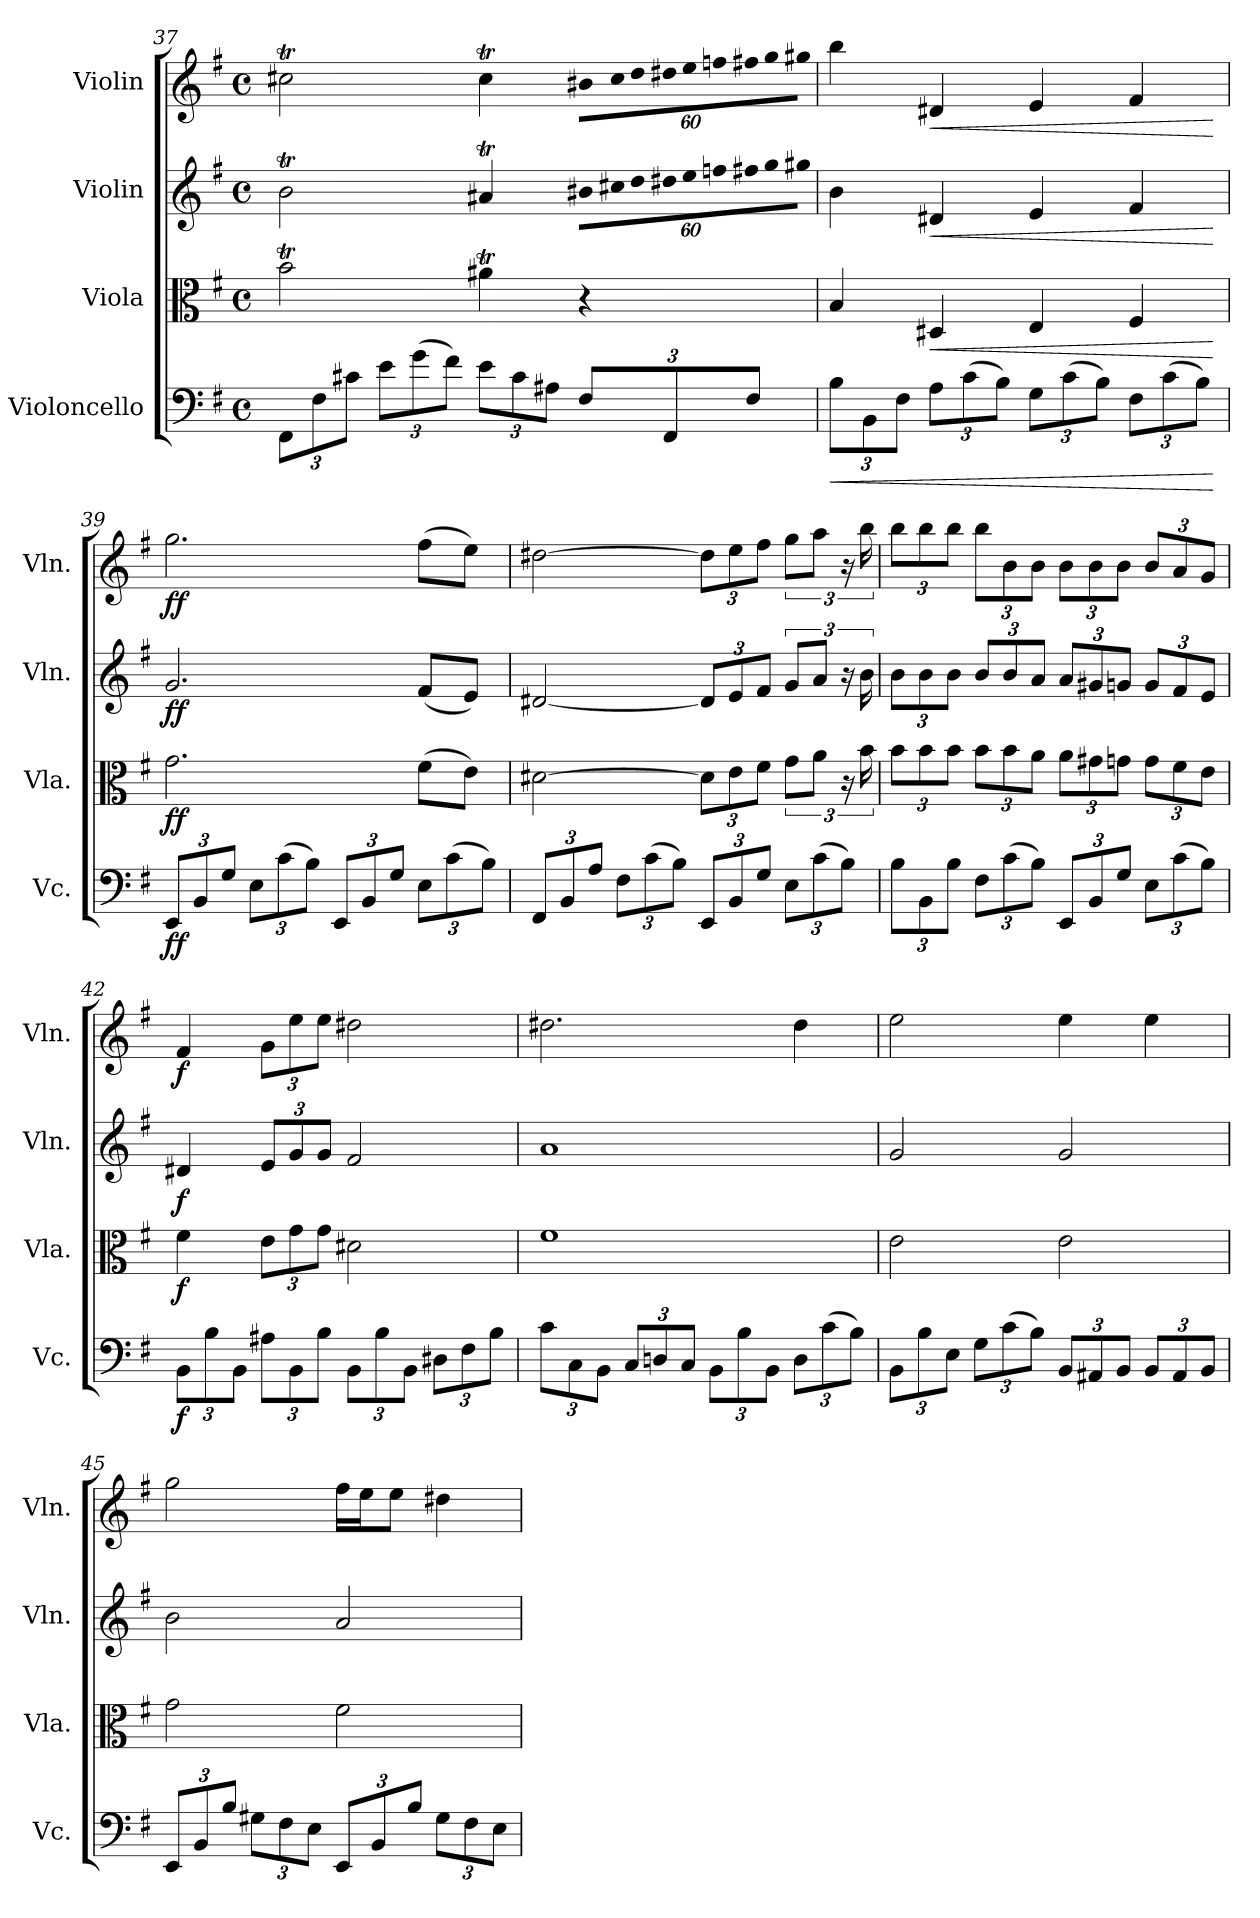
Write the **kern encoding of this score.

**kern	**dynam	**kern	**dynam	**kern	**dynam	**kern	**dynam
*part4	*part4	*part3	*part3	*part2	*part2	*part1	*part1
*staff4	*staff4	*staff3	*staff3	*staff2	*staff2	*staff1	*staff1
*I"Violoncello	*	*I"Viola	*	*I"Violin	*	*I"Violin	*
*I'Vc.	*	*I'Vla.	*	*I'Vln.	*	*I'Vln.	*
*clefF4	*	*clefC3	*	*clefG2	*	*clefG2	*
*k[f#]	*	*k[f#]	*	*k[f#]	*	*k[f#]	*
*M4/4	*	*M4/4	*	*M4/4	*	*M4/4	*
*met(c)	*	*met(c)	*	*met(c)	*	*met(c)	*
*Xbrackettup	*	*	*	*	*	*	*
=37	=37	=37	=37	=37	=37	=37	=37
12FF#\L	.	2bt\	.	2bt\	.	2cc#Xt\	.
12F#\	.	.	.	.	.	.	.
12c#X\J	.	.	.	.	.	.	.
12e\L	.	.	.	.	.	.	.
(>12g\	.	.	.	.	.	.	.
12f#\J)	.	.	.	.	.	.	.
12e\L	.	4a#Xt\	.	4a#Xt/	.	4cc#t\	.
12c#\	.	.	.	.	.	.	.
12A#X\J	.	.	.	.	.	.	.
*	*	*	*	*Xbrackettup	*	*	*
!	!	!	!	!LO:N:vis=32	!	!	!
*	*	*	*	*	*	*Xbrackettup	*
!	!	!	!	!	!	!LO:N:vis=32	!
12F#/L	.	4r	.	1920%53b#X\LLL	.	1920%53b#X\LLL	.
!	!	!	!	!LO:N:vis=32	!	!LO:N:vis=32	!
.	.	.	.	1920%53cc#X\	.	1920%53cc#\	.
!	!	!	!	!LO:N:vis=32	!	!LO:N:vis=32	!
.	.	.	.	1920%53dd\	.	1920%53dd\	.
!	!	!	!	!LO:N:vis=32	!	!LO:N:vis=32	!
.	.	.	.	1920%53dd#X\	.	1920%53dd#X\	.
12FF#/	.	.	.	.	.	.	.
!	!	!	!	!LO:N:vis=32	!	!LO:N:vis=32	!
.	.	.	.	1920%53ee\	.	1920%53ee\	.
!	!	!	!	!LO:N:vis=32	!	!LO:N:vis=32	!
.	.	.	.	1920%53ffn\	.	1920%53ffn\	.
!	!	!	!	!LO:N:vis=32	!	!LO:N:vis=32	!
.	.	.	.	1920%53ff#X\	.	1920%53ff#X\	.
12F#/J	.	.	.	.	.	.	.
!	!	!	!	!LO:N:vis=32	!	!LO:N:vis=32	!
.	.	.	.	1920%53gg\	.	1920%53gg\	.
!	!	!	!	!LO:N:vis=32	!	!LO:N:vis=32	!
.	.	.	.	1920%53gg#X\JJJ	.	1920%53gg#X\JJJ	.
.	.	.	.	640ryy	.	640ryy	.
!!LO:LB:g=z
=38	=38	=38	=38	=38	=38	=38	=38
!	!LO:HP:b	!	!	!	!	!	!
12B\L	<	4B/	.	4b\	.	4bb\	.
12BB\	.	.	.	.	.	.	.
12F#\J	.	.	.	.	.	.	.
!	!	!	!LO:HP:b	!	!LO:HP:b	!	!LO:HP:b
12A\L	.	4D#X/	<	4d#X/	<	4d#X/	<
(>12c\	.	.	.	.	.	.	.
12B\J)	.	.	.	.	.	.	.
12G\L	.	4E/	.	4e/	.	4e/	.
(>12c\	.	.	.	.	.	.	.
12B\J)	.	.	.	.	.	.	.
12F#\L	.	4F#/	.	4f#/	.	4f#/	.
(>12c\	.	.	.	.	.	.	.
12B\J)	.	.	.	.	.	.	.
.	[	.	[	.	[	.	[
=39	=39	=39	=39	=39	=39	=39	=39
!	!LO:DY:b	!	!LO:DY:b	!	!LO:DY:b	!	!LO:DY:b
12EE/L	ff	2.g\	ff	2.g/	ff	2.gg\	ff
12BB/	.	.	.	.	.	.	.
12G/J	.	.	.	.	.	.	.
12E\L	.	.	.	.	.	.	.
(>12c\	.	.	.	.	.	.	.
12B\J)	.	.	.	.	.	.	.
12EE/L	.	.	.	.	.	.	.
12BB/	.	.	.	.	.	.	.
12G/J	.	.	.	.	.	.	.
12E\L	.	(>8f#\L	.	(<8f#/L	.	(>8ff#\L	.
(>12c\	.	.	.	.	.	.	.
.	.	8e\J)	.	8e/J)	.	8ee\J)	.
12B\J)	.	.	.	.	.	.	.
=40	=40	=40	=40	=40	=40	=40	=40
12FF#/L	.	[2d#X\	.	[2d#X/	.	[2dd#X\	.
12BB/	.	.	.	.	.	.	.
12A/J	.	.	.	.	.	.	.
12F#\L	.	.	.	.	.	.	.
(>12c\	.	.	.	.	.	.	.
12B\J)	.	.	.	.	.	.	.
*	*	*Xbrackettup	*	*	*	*	*
12EE/L	.	12d#\L]	.	12d#/L]	.	12dd#\L]	.
12BB/	.	12e\	.	12e/	.	12ee\	.
12G/J	.	12f#\J	.	12f#/J	.	12ff#\J	.
*	*	*brackettup	*	*brackettup	*	*brackettup	*
12E\L	.	12g\L	.	12g/L	.	12gg\L	.
(>12c\	.	12a\J	.	12a/J	.	12aa\J	.
12B\J)	.	24r	.	24r	.	24r	.
.	.	24b\	.	24b\	.	24bb\	.
!!LO:PB:g=z
=41	=41	=41	=41	=41	=41	=41	=41
*	*	*Xbrackettup	*	*Xbrackettup	*	*Xbrackettup	*
12B\L	.	12b\L	.	12b\L	.	12bb\L	.
12BB\	.	12b\	.	12b\	.	12bb\	.
12B\J	.	12b\J	.	12b\J	.	12bb\J	.
12F#\L	.	12b\L	.	12b/L	.	12bb\L	.
(>12c\	.	12b\	.	12b/	.	12b\	.
12B\J)	.	12a\J	.	12a/J	.	12b\J	.
12EE/L	.	12a\L	.	12a/L	.	12b\L	.
12BB/	.	12g#X\	.	12g#X/	.	12b\	.
12G/J	.	12gn\J	.	12gn/J	.	12b\J	.
12E\L	.	12g\L	.	12g/L	.	12b/L	.
(>12c\	.	12f#\	.	12f#/	.	12a/	.
12B\J)	.	12e\J	.	12e/J	.	12g/J	.
=42	=42	=42	=42	=42	=42	=42	=42
!	!LO:DY:b	!	!LO:DY:b	!	!LO:DY:b	!	!LO:DY:b
12BB\L	f	4f#\	f	4d#X/	f	4f#/	f
12B\	.	.	.	.	.	.	.
12BB\J	.	.	.	.	.	.	.
12A#X\L	.	12e\L	.	12e/L	.	12g\L	.
12BB\	.	12g\	.	12g/	.	12ee\	.
12B\J	.	12g\J	.	12g/J	.	12ee\J	.
12BB\L	.	2d#X\	.	2f#/	.	2dd#X\	.
12B\	.	.	.	.	.	.	.
12BB\J	.	.	.	.	.	.	.
12D#X\L	.	.	.	.	.	.	.
12F#\	.	.	.	.	.	.	.
12B\J	.	.	.	.	.	.	.
=43	=43	=43	=43	=43	=43	=43	=43
12c\L	.	1f#	.	1a	.	2.dd#X\	.
12C\	.	.	.	.	.	.	.
12BB\J	.	.	.	.	.	.	.
12C/L	.	.	.	.	.	.	.
12Dn/	.	.	.	.	.	.	.
12C/J	.	.	.	.	.	.	.
12BB\L	.	.	.	.	.	.	.
12B\	.	.	.	.	.	.	.
12BB\J	.	.	.	.	.	.	.
12D\L	.	.	.	.	.	4dd#\	.
(>12c\	.	.	.	.	.	.	.
12B\J)	.	.	.	.	.	.	.
!!LO:LB:g=z
=44	=44	=44	=44	=44	=44	=44	=44
12BB\L	.	2e\	.	2g/	.	2ee\	.
12B\	.	.	.	.	.	.	.
12E\J	.	.	.	.	.	.	.
12G\L	.	.	.	.	.	.	.
(>12c\	.	.	.	.	.	.	.
12B\J)	.	.	.	.	.	.	.
12BB/L	.	2e\	.	2g/	.	4ee\	.
12AA#X/	.	.	.	.	.	.	.
12BB/J	.	.	.	.	.	.	.
12BB/L	.	.	.	.	.	4ee\	.
12AA#/	.	.	.	.	.	.	.
12BB/J	.	.	.	.	.	.	.
=45	=45	=45	=45	=45	=45	=45	=45
12EE/L	.	2g\	.	2b\	.	2gg\	.
12BB/	.	.	.	.	.	.	.
12B/J	.	.	.	.	.	.	.
12G#X\L	.	.	.	.	.	.	.
12F#\	.	.	.	.	.	.	.
12E\J	.	.	.	.	.	.	.
12EE/L	.	2f#\	.	2a/	.	16ff#\LL	.
.	.	.	.	.	.	16ee\J	.
12BB/	.	.	.	.	.	.	.
.	.	.	.	.	.	8ee\J	.
12B/J	.	.	.	.	.	.	.
12G#\L	.	.	.	.	.	4dd#X\	.
12F#\	.	.	.	.	.	.	.
12E\J	.	.	.	.	.	.	.
=	=	=	=	=	=	=	=
*-	*-	*-	*-	*-	*-	*-	*-
